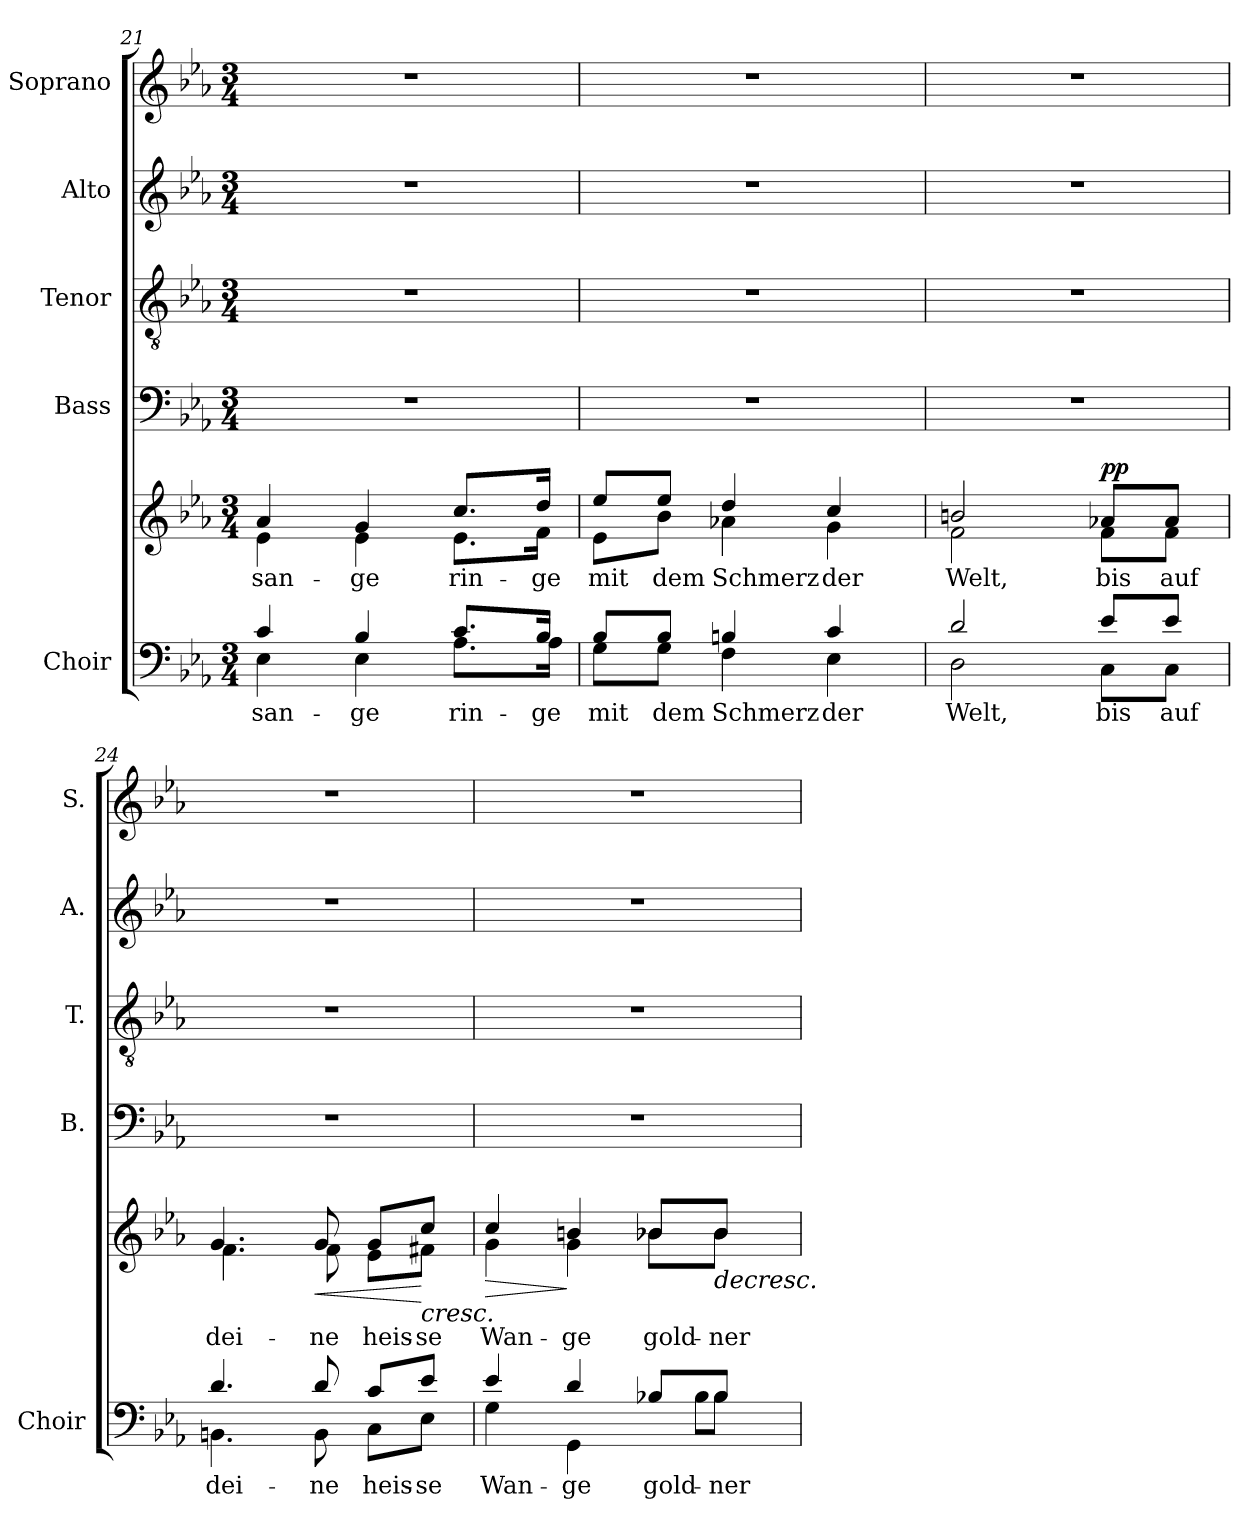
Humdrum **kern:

**kern	**text	**kern	**text	**dynam	**kern	**kern	**kern	**kern
*part5	*part5	*part5	*part5	*part5	*part4	*part3	*part2	*part1
*staff6	*staff6	*staff5	*staff5	*staff5/6	*staff4	*staff3	*staff2	*staff1
*I"Choir	*	*	*	*	*I"Bass	*I"Tenor	*I"Alto	*I"Soprano
*I'Choir	*	*	*	*	*I'B.	*I'T.	*I'A.	*I'S.
!!LO:LB:g=z
*clefF4	*	*clefG2	*	*	*clefF4	*clefGv2	*clefG2	*clefG2
*	*	*	*	*	*	*ITrd7c12	*	*
*k[b-e-a-]	*	*k[b-e-a-]	*	*	*k[b-e-a-]	*k[b-e-a-]	*k[b-e-a-]	*k[b-e-a-]
*E-:	*	*E-:	*	*	*E-:	*E-:	*E-:	*E-:
*M3/4	*	*M3/4	*	*	*M3/4	*M3/4	*M3/4	*M3/4
=21	=21	=21	=21	=21	=21	=21	=21	=21
!	!LO:LY:b:color=#000000	!	!	!	!	!	!	!
*^	*	*	*	*	*	*	*	*
!	!	!	!	!LO:LY:b:color=#000000	!	!LO:N:vis=1	!LO:N:vis=1	!LO:N:vis=1	!LO:N:vis=1
*	*	*	*^	*	*	*	*	*	*
4ci/	4E-i\	-san-	4a-i/	4e-i\	-san-	.	2.r	2.r	2.r	2.r
!	!	!LO:LY:b:color=#000000	!	!	!	!	!	!	!	!
!	!	!	!	!	!LO:LY:b:color=#000000	!	!	!	!	!
4B-i/	4E-i\	-ge	4gi/	4e-i\	-ge	.	.	.	.	.
!	!	!LO:LY:b:color=#000000	!	!	!	!	!	!	!	!
!	!	!	!	!	!LO:LY:b:color=#000000	!	!	!	!	!
8.ci/L	8.A-i\L	rin-	8.cci/L	8.e-i\L	rin-	.	.	.	.	.
!	!	!LO:LY:b:color=#000000	!	!	!	!	!	!	!	!
!	!	!	!	!	!LO:LY:b:color=#000000	!	!	!	!	!
16B-i/Jk	16A-i\Jk	-ge	16ddi/Jk	16fi\Jk	-ge	.	.	.	.	.
=22	=22	=22	=22	=22	=22	=22	=22	=22	=22	=22
!	!	!LO:LY:b:color=#000000	!	!	!	!	!	!	!	!
!	!	!	!	!	!LO:LY:b:color=#000000	!	!LO:N:vis=1	!LO:N:vis=1	!LO:N:vis=1	!LO:N:vis=1
8B-i/L	8Gi\L	mit	8ee-i/L	8e-i\L	mit	.	2.r	2.r	2.r	2.r
!	!	!LO:LY:b:color=#000000	!	!	!	!	!	!	!	!
!	!	!	!	!	!LO:LY:b:color=#000000	!	!	!	!	!
8B-i/J	8Gi\J	dem	8ee-i/J	8b-i\J	dem	.	.	.	.	.
!	!	!LO:LY:b:color=#000000	!	!	!	!	!	!	!	!
!	!	!	!	!	!LO:LY:b:color=#000000	!	!	!	!	!
4Bni/	4Fi\	Schmerz	4ddi/	4a-Xi\	Schmerz	.	.	.	.	.
!	!	!LO:LY:b:color=#000000	!	!	!	!	!	!	!	!
!	!	!	!	!	!LO:LY:b:color=#000000	!	!	!	!	!
4ci/	4E-i\	der	4cci/	4gi\	der	.	.	.	.	.
=23	=23	=23	=23	=23	=23	=23	=23	=23	=23	=23
!	!	!LO:LY:b:color=#000000	!	!	!	!	!	!	!	!
!	!	!	!	!	!LO:LY:b:color=#000000	!	!LO:N:vis=1	!LO:N:vis=1	!LO:N:vis=1	!LO:N:vis=1
2di/	2Di\	Welt,	2bni/	2fi\	Welt,	.	2.r	2.r	2.r	2.r
!	!	!LO:LY:b:color=#000000	!	!	!	!	!	!	!	!
!	!	!	!	!	!LO:LY:b:color=#000000	!	!	!	!	!
8e-i/L	8Ci\L	bis	8a-Xi/L	8fi\L	bis	p p	.	.	.	.
!	!	!LO:LY:b:color=#000000	!	!	!	!	!	!	!	!
!	!	!	!	!	!LO:LY:b:color=#000000	!	!	!	!	!
8e-i/J	8Ci\J	auf	8a-i/J	8fi\J	auf	.	.	.	.	.
=24	=24	=24	=24	=24	=24	=24	=24	=24	=24	=24
!	!	!LO:LY:b:color=#000000	!	!	!	!	!	!	!	!
!	!	!	!	!	!LO:LY:b:color=#000000	!	!LO:N:vis=1	!LO:N:vis=1	!LO:N:vis=1	!LO:N:vis=1
4.di/	4.BBni\	dei-	4.gi/	4.fi\	dei-	.	2.r	2.r	2.r	2.r
!	!	!LO:LY:b:color=#000000	!	!	!	!	!	!	!	!
!	!	!	!	!	!LO:LY:b:color=#000000	!LO:HP:n=1:b	!	!	!	!
8di/	8BBi\	-ne	8gi/	8fi\	-ne	[ <	.	.	.	.
!	!	!LO:LY:b:color=#000000	!	!	!	!	!	!	!	!
!	!	!	!	!	!LO:LY:b:color=#000000	!	!	!	!	!
8ci/L	8Ci\L	heis-	8gi/L	8e-i\L	heis-	.	.	.	.	.
!	!	!LO:LY:b:color=#000000	!	!	!	!	!	!	!	!
!	!	!	!	!	!LO:LY:b:color=#000000	!LO:HP:n=1:b	!	!	!	!
8e-i/J	8E-i\J	-se	8cci/J	8f#Xi\J	-se	[ <	.	.	.	.
!!LO:LB:g=z
=25	=25	=25	=25	=25	=25	=25	=25	=25	=25	=25
!	!	!LO:LY:b:color=#000000	!	!	!	!	!	!	!	!
!	!	!	!	!	!LO:LY:b:color=#000000	!LO:HP:b	!LO:N:vis=1	!LO:N:vis=1	!LO:N:vis=1	!LO:N:vis=1
4e-i/	4Gi\	Wan-	4cci/	4gi\	Wan-	>	2.r	2.r	2.r	2.r
!	!	!LO:LY:b:color=#000000	!	!	!	!	!	!	!	!
!	!	!	!	!	!LO:LY:b:color=#000000	!	!	!	!	!
4di/	4GGi\	-ge	4bni/	4gi\	-ge	]	.	.	.	.
!	!	!LO:LY:b:color=#000000	!	!	!	!	!	!	!	!
!	!	!	!	!	!LO:LY:b:color=#000000	!	!	!	!	!
8B-Xi/L	8B-i\L	gold-	8b-Xi/L	8b-i\L	gold-	] mf mf	.	.	.	.
!	!	!LO:LY:b:color=#000000	!	!	!	!	!	!	!	!
!	!	!	!	!	!LO:LY:b:color=#000000	!LO:HP:b	!	!	!	!
8B-i/J	8B-i\J	-ner	8b-i/J	8b-i\J	-ner	>	.	.	.	.
*v	*v	*	*	*	*	*	*	*	*	*
*	*	*v	*v	*	*	*	*	*	*
=	=	=	=	=	=	=	=	=
*-	*-	*-	*-	*-	*-	*-	*-	*-
